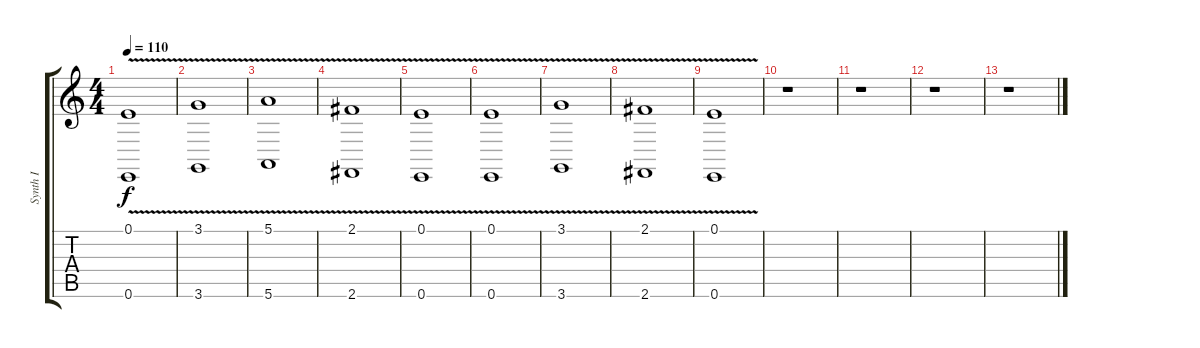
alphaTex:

\track ("Synth I" "Synth I") {instrument stringensemble2}
\staff {score tabs}
\tuning (E4 B3 G3 D3 A2 E2) {hide}
\ts (4 4)
\tempo 110
\clef g2
\ks c
(0.1 0.6{v}).1{dy f} |
(3.1 3.6{v}).1 |
(5.1 5.6{v}).1 |
(2.1 2.6{v}).1 |
(0.1 0.6{v}).1 |
(0.1 0.6{v}).1 |
(3.1 3.6{v}).1 |
(2.1 2.6{v}).1 |
(0.1 0.6{v}).1 |
r.1 |
r.1 |
r.1 |
r.1
